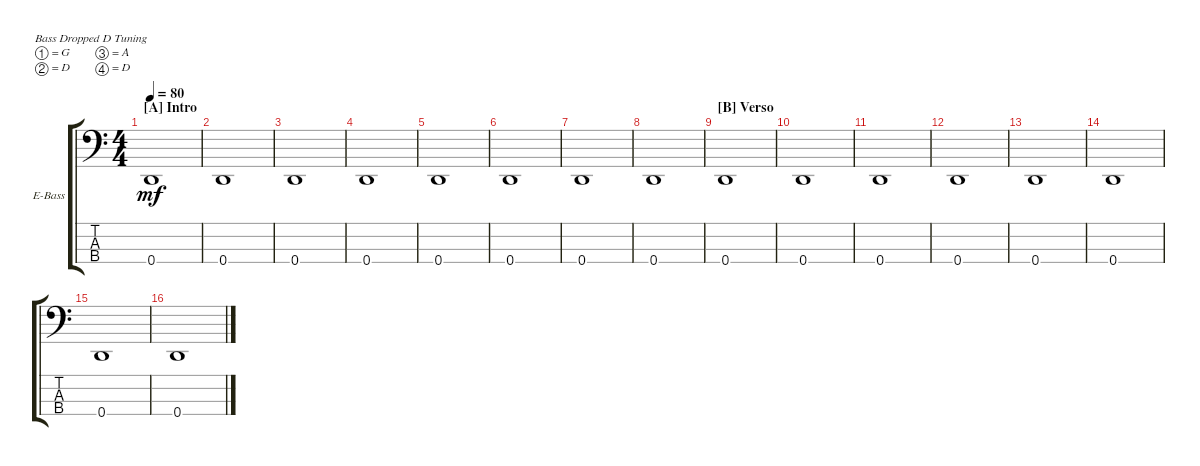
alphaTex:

\defaultSystemsLayout 4
\bracketExtendMode groupsimilarinstruments
\firstSystemTrackNameOrientation horizontal
\otherSystemsTrackNameOrientation horizontal
\track ("Electric Bass" "E-Bass") {multiBarRest instrument electricbassfinger}
\staff {score tabs}
\tuning (G2 D2 A1 D1)
\ts (4 4)
\section ("A" "Intro")
\tempo 80
\clef f4
\ks c
0.4.1{dy mf instrument electricbassfinger} |
0.4.1 |
0.4.1 |
0.4.1 |
0.4.1 |
0.4.1 |
0.4.1 |
0.4.1 |
\section ("B" "Verso")
0.4.1 |
0.4.1 |
0.4.1 |
0.4.1 |
0.4.1 |
0.4.1 |
0.4.1 |
0.4.1
